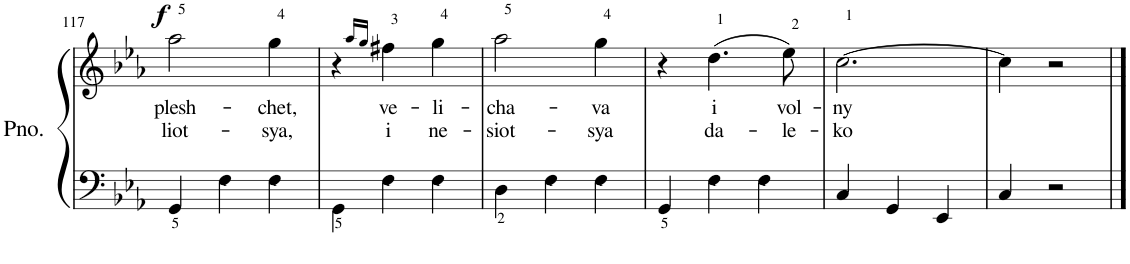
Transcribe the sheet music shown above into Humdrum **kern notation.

**kern	**kern	**text	**text	**dynam
*part1	*part1	*part1	*part1	*part1
*staff2	*staff1	*staff1	*staff1	*staff1/2
*I"Piano	*	*	*	*
*I'Pno.	*	*	*	*
!!LO:PB:g=z
*clefF4	*clefG2	*	*	*
*k[b-e-a-]	*k[b-e-a-]	*	*	*
*M3/4	*M3/4	*	*	*
=117	=117	=117	=117	=117
!	!	!LO:LY:b	!LO:LY:b	!LO:DY:a
4GG/	2aa-\	plesh-	liot-	f
4F\	.	.	.	.
!	!	!LO:LY:b	!LO:LY:b	!
4F\	4gg\	-chet,	-sya,	.
=118	=118	=118	=118	=118
4GG\	4r	.	.	.
.	16qaa-/LL	.	.	.
.	16qgg/JJ	.	.	.
!	!	!LO:LY:b	!LO:LY:b	!
4F\	4ff#X\	ve-	i	.
!	!	!LO:LY:b	!LO:LY:b	!
4F\	4gg\	-li-	ne-	.
=119	=119	=119	=119	=119
!	!	!LO:LY:b	!LO:LY:b	!
4D\	2aa-\	-cha-	-siot-	.
4F\	.	.	.	.
!	!	!LO:LY:b	!LO:LY:b	!
4F\	4gg\	-va	-sya	.
=120	=120	=120	=120	=120
4GG/	4r	.	.	.
!	!	!LO:LY:b	!LO:LY:b	!
4F\	(4.dd\	i	da-	.
4F\	.	.	.	.
!	!	!LO:LY:b	!LO:LY:b	!
.	8ee-\)	vol-	-le-	.
=121	=121	=121	=121	=121
!	!	!LO:LY:b	!LO:LY:b	!
4C/	[2.cc\	-ny	-ko	.
4GG/	.	.	.	.
4EE-/	.	.	.	.
=122	=122	=122	=122	=122
4C/	4cc\]	.	.	.
2r	2r	.	.	.
==	==	==	==	==
*-	*-	*-	*-	*-
